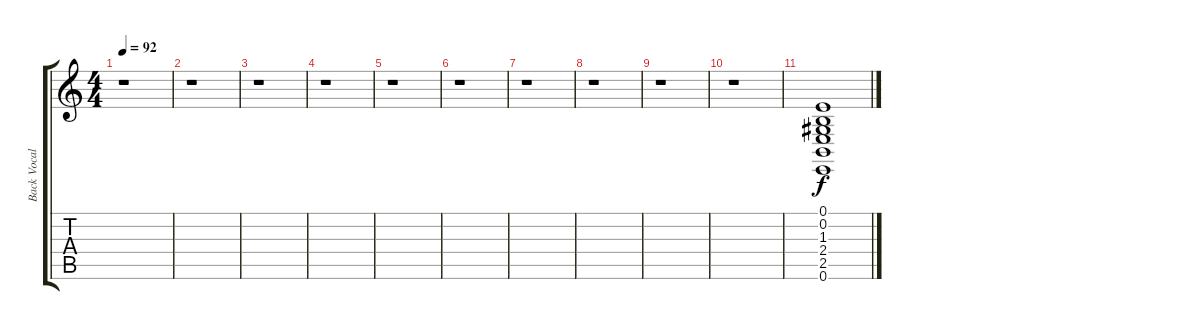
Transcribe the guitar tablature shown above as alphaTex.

\track ("Back Vocals" "Back Vocal") {instrument synthvoice}
\staff {score tabs}
\tuning (E4 B3 G3 D3 A2 E2) {hide}
\ts (4 4)
\tempo 92
\clef g2
\ks c
r.1{dy f} |
r.1 |
r.1 |
r.1 |
r.1 |
r.1 |
r.1 |
r.1 |
r.1 |
r.1 |
(0.1 0.2 1.3 2.4 2.5 0.6).1
